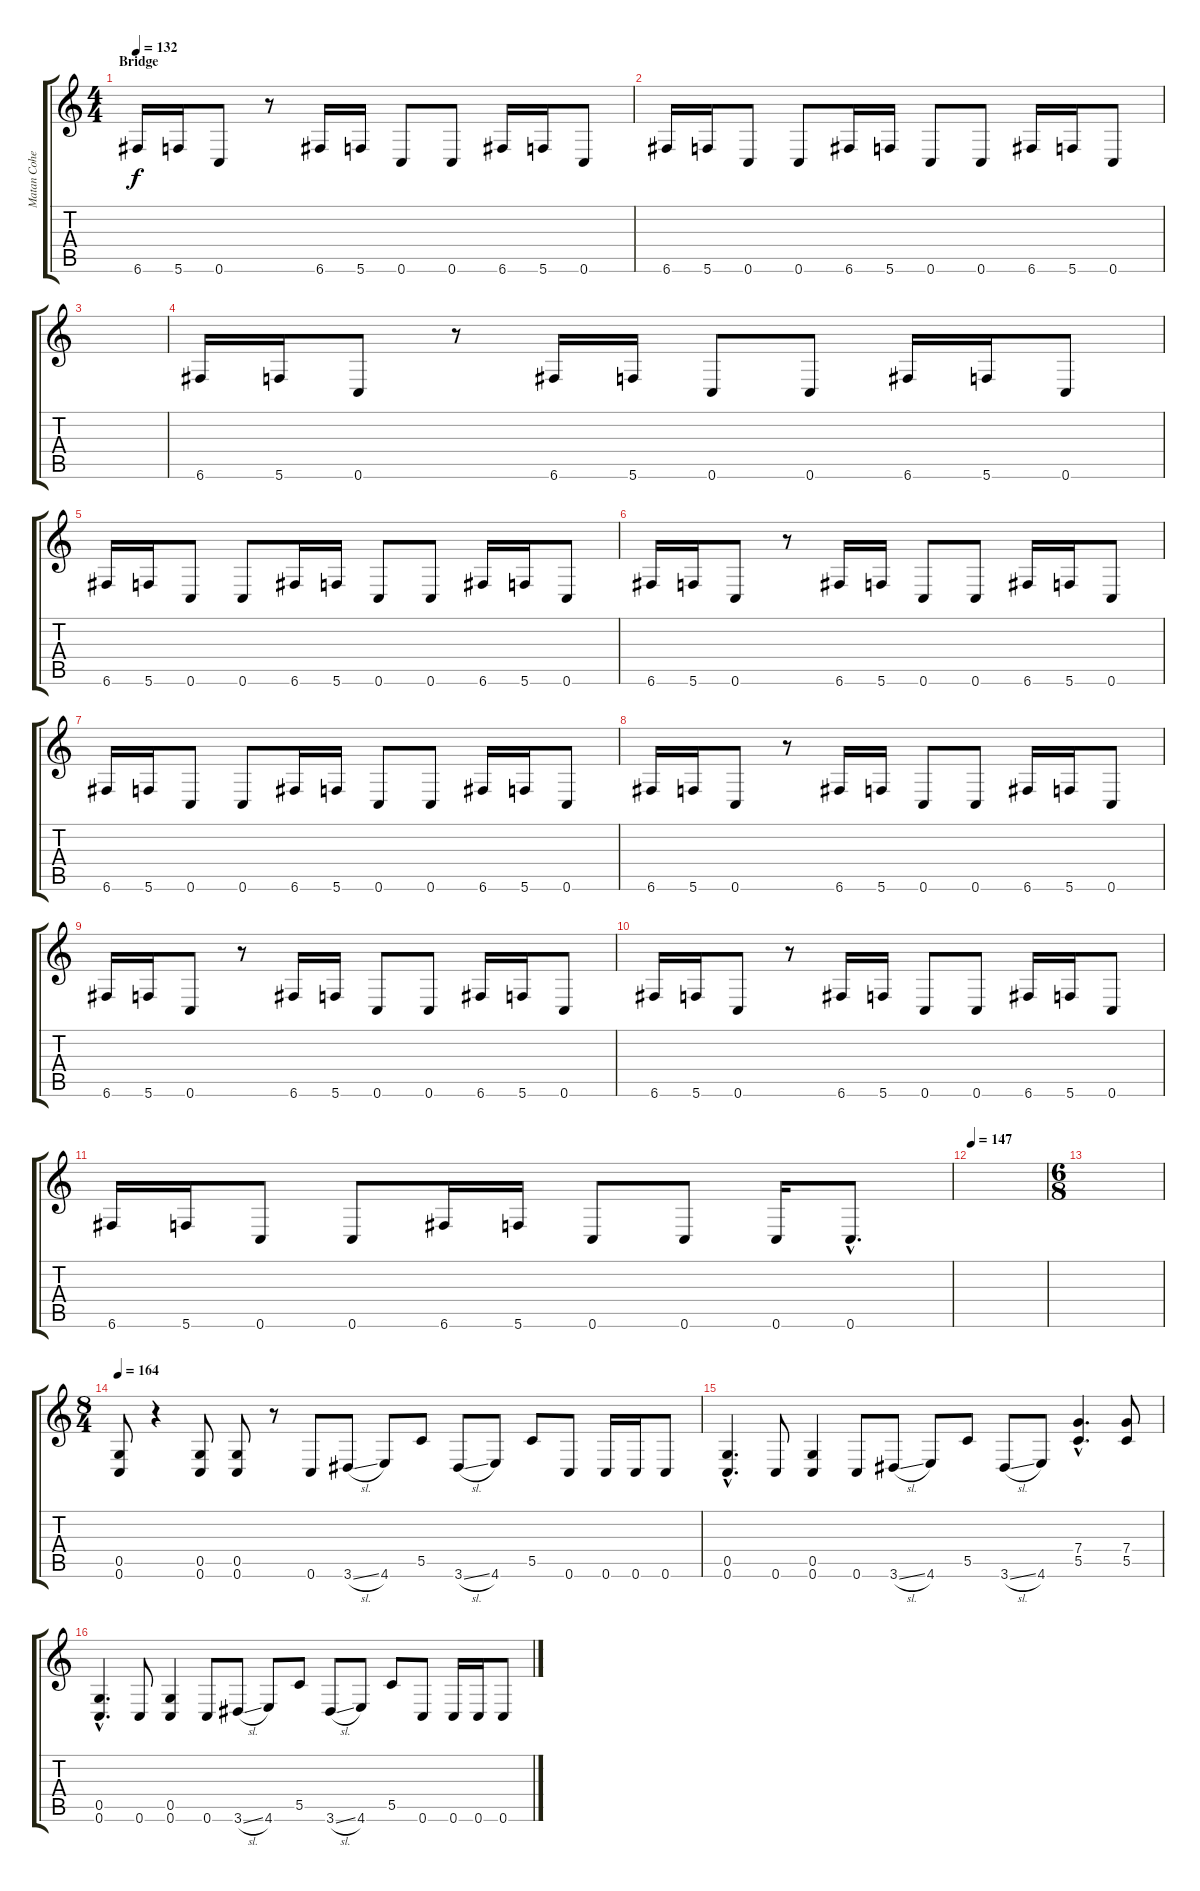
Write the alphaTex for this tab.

\track ("Matan Cohen" "Matan Cohe") {instrument distortionguitar}
\staff {score tabs}
\tuning (D4 A3 F3 C3 G2 C2) {hide}
\ts (4 4)
\section ("" "Bridge")
\tempo 132
\clef g2
\ks c
6.6.16{dy f} 5.6.16 0.6.8 r.8 6.6.16 5.6.16 0.6.8 0.6.8 6.6.16 5.6.16 0.6.8 |
6.6.16 5.6.16 0.6.8 0.6.8 6.6.16 5.6.16 0.6.8 0.6.8 6.6.16 5.6.16 0.6.8 |
|
6.6.16 5.6.16 0.6.8 r.8 6.6.16 5.6.16 0.6.8 0.6.8 6.6.16 5.6.16 0.6.8 |
6.6.16 5.6.16 0.6.8 0.6.8 6.6.16 5.6.16 0.6.8 0.6.8 6.6.16 5.6.16 0.6.8 |
6.6.16 5.6.16 0.6.8 r.8 6.6.16 5.6.16 0.6.8 0.6.8 6.6.16 5.6.16 0.6.8 |
6.6.16 5.6.16 0.6.8 0.6.8 6.6.16 5.6.16 0.6.8 0.6.8 6.6.16 5.6.16 0.6.8 |
6.6.16 5.6.16 0.6.8 r.8 6.6.16 5.6.16 0.6.8 0.6.8 6.6.16 5.6.16 0.6.8 |
6.6.16 5.6.16 0.6.8 r.8 6.6.16 5.6.16 0.6.8 0.6.8 6.6.16 5.6.16 0.6.8 |
6.6.16 5.6.16 0.6.8 r.8 6.6.16 5.6.16 0.6.8 0.6.8 6.6.16 5.6.16 0.6.8 |
6.6.16 5.6.16 0.6.8 0.6.8 6.6.16 5.6.16 0.6.8 0.6.8 0.6.16 0.6{hac}.8{d} |
\tempo 147
|
\ts (6 8)
|
\ts (8 4)
\section ("" "")
\tempo 164
(0.5 0.6).8 r.4 (0.5 0.6).8 (0.5 0.6).8 r.8 0.6.8 3.6{sl}.8 4.6.8 5.5.8 3.6{sl}.8 4.6.8 5.5.8 0.6.8 0.6.16 0.6.16 0.6.8 |
(0.5{hac} 0.6{hac}).4{d} 0.6.8 (0.5 0.6).4 0.6.8 3.6{sl}.8 4.6.8 5.5.8 3.6{sl}.8 4.6.8 (7.4{hac} 5.5{hac}).4{d} (7.4 5.5).8 |
(0.5{hac} 0.6{hac}).4{d} 0.6.8 (0.5 0.6).4 0.6.8 3.6{sl}.8 4.6.8 5.5.8 3.6{sl}.8 4.6.8 5.5.8 0.6.8 0.6.16 0.6.16 0.6.8
